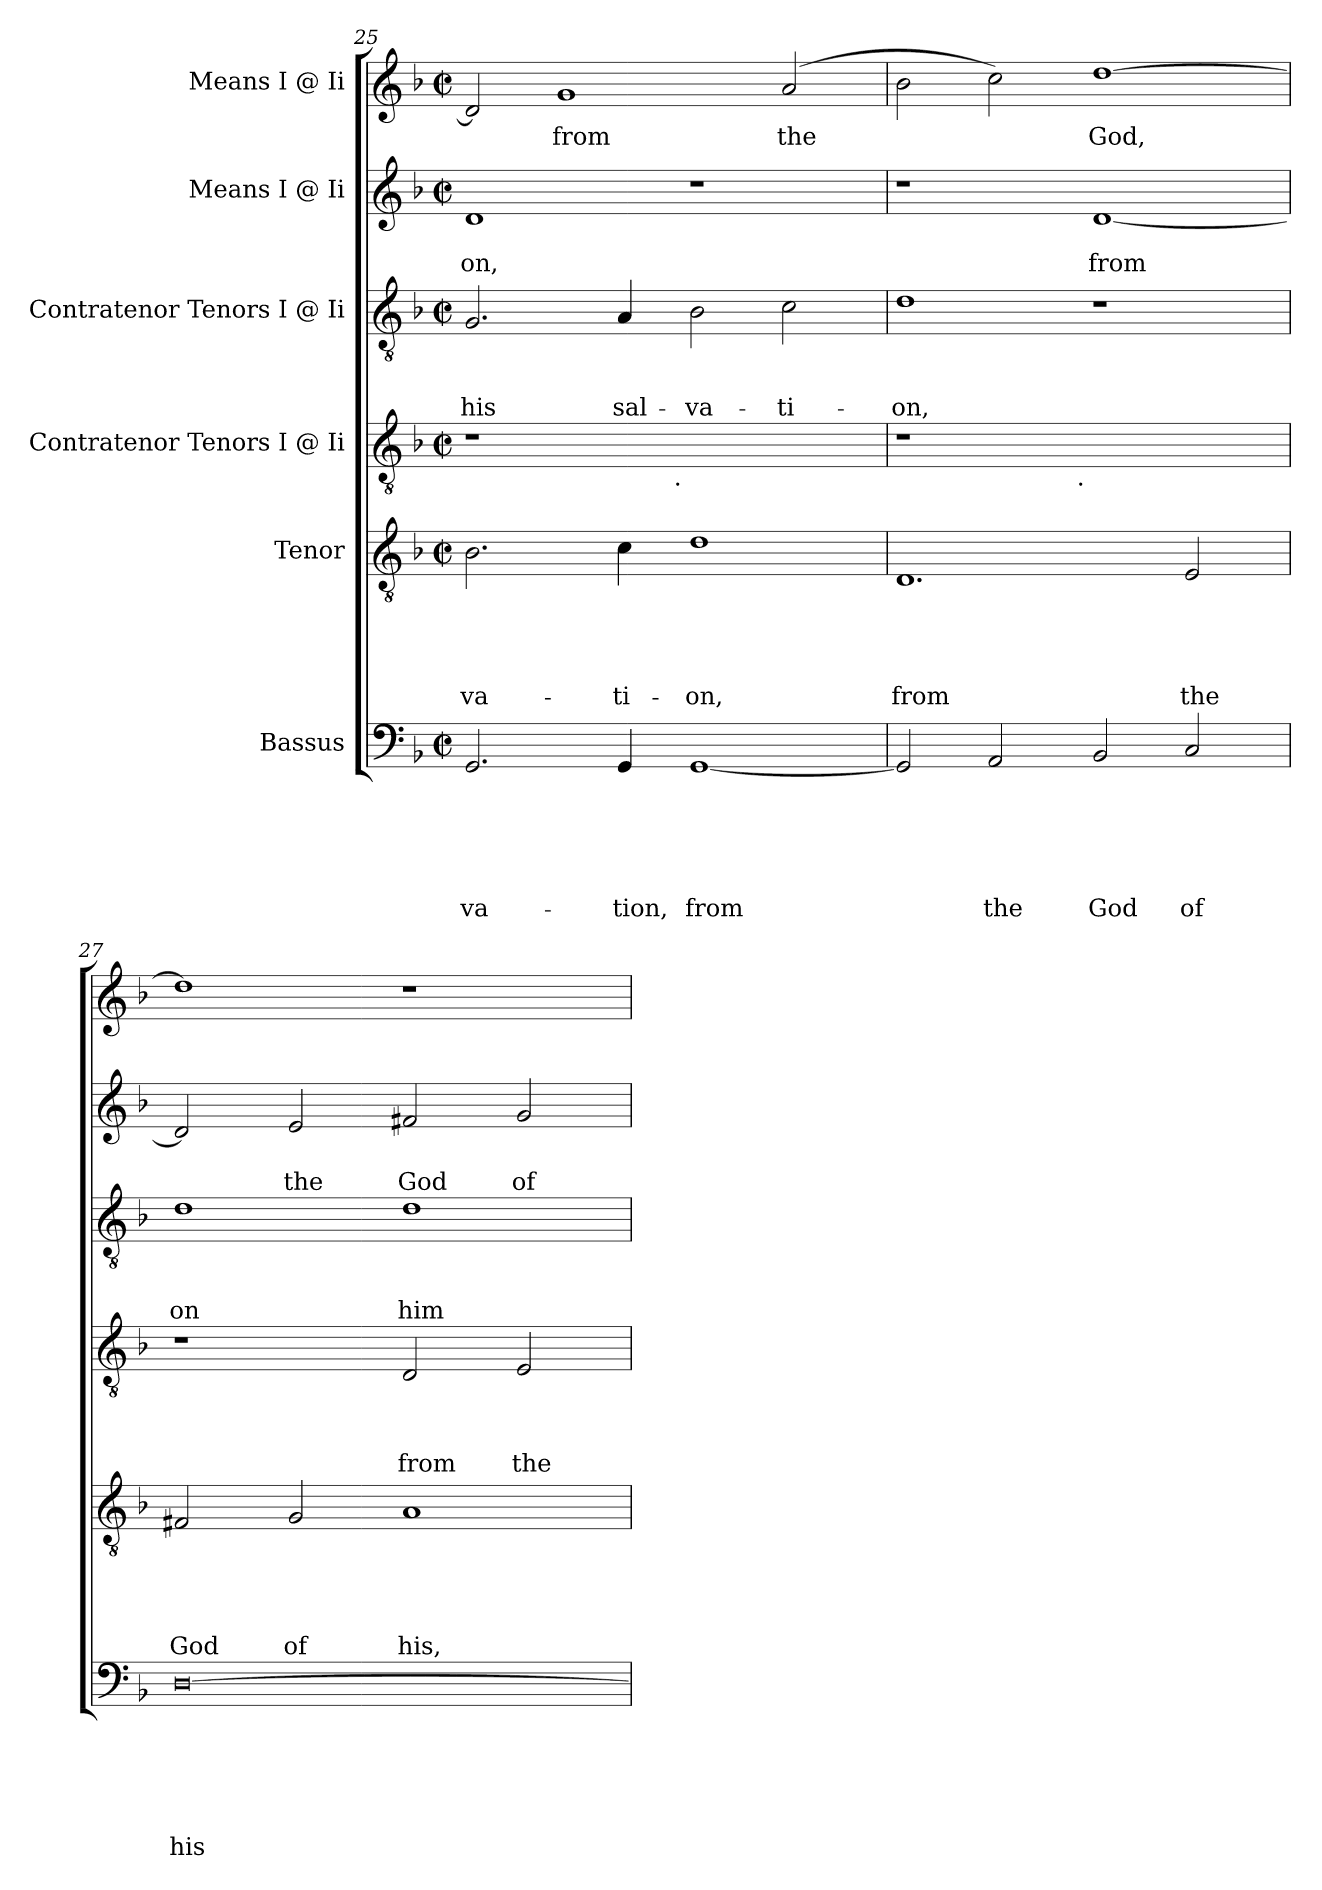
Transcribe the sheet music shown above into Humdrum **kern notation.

**kern	**text	**text	**text	**text	**text	**text	**kern	**text	**text	**text	**text	**text	**kern	**text	**text	**text	**text	**kern	**text	**text	**text	**kern	**text	**text	**kern	**text
*part6	*part6	*part6	*part6	*part6	*part6	*part6	*part5	*part5	*part5	*part5	*part5	*part5	*part4	*part4	*part4	*part4	*part4	*part3	*part3	*part3	*part3	*part2	*part2	*part2	*part1	*part1
*staff6	*staff6	*staff6	*staff6	*staff6	*staff6	*staff6	*staff5	*staff5	*staff5	*staff5	*staff5	*staff5	*staff4	*staff4	*staff4	*staff4	*staff4	*staff3	*staff3	*staff3	*staff3	*staff2	*staff2	*staff2	*staff1	*staff1
*I"Bassus	*	*	*	*	*	*	*I"Tenor	*	*	*	*	*	*I"Contratenor Tenors I @ Ii	*	*	*	*	*I"Contratenor Tenors I @ Ii	*	*	*	*I"Means I @ Ii	*	*	*I"Means I @ Ii	*
*clefF4	*	*	*	*	*	*	*clefGv2	*	*	*	*	*	*clefGv2	*	*	*	*	*clefGv2	*	*	*	*clefG2	*	*	*clefG2	*
*k[b-]	*	*	*	*	*	*	*k[b-]	*	*	*	*	*	*k[b-]	*	*	*	*	*k[b-]	*	*	*	*k[b-]	*	*	*k[b-]	*
*F:	*	*	*	*	*	*	*F:	*	*	*	*	*	*F:	*	*	*	*	*F:	*	*	*	*F:	*	*	*F:	*
*M2/2	*	*	*	*	*	*	*M2/2	*	*	*	*	*	*M2/2	*	*	*	*	*M2/2	*	*	*	*M2/2	*	*	*M2/2	*
*met(c|)	*	*	*	*	*	*	*met(c|)	*	*	*	*	*	*met(c|)	*	*	*	*	*met(c|)	*	*	*	*met(c|)	*	*	*met(c|)	*
=25	=25	=25	=25	=25	=25	=25	=25	=25	=25	=25	=25	=25	=25	=25	=25	=25	=25	=25	=25	=25	=25	=25	=25	=25	=25	=25
!	!	!	!	!	!	!LO:LY:b	!	!	!	!	!	!LO:LY:b	!	!	!	!	!	!	!	!	!LO:LY:b	!	!	!LO:LY:b	!	!
*	*	*	*	*	*	*	*	*	*	*	*	*	*^	*	*	*	*	*	*	*	*	*	*	*	*	*
2.GG/	.	.	.	.	.	-va-	2.B-\	.	.	.	.	-va-	1r	2ryy	.	.	.	.	2.G/	.	.	his	1d	.	-on,	2d/]	.
!	!	!	!	!	!	!	!	!	!	!	!	!	!	!	!	!	!	!	!	!	!	!	!	!	!	!	!LO:LY:b
.	.	.	.	.	.	.	.	.	.	.	.	.	.	4...ryy	.	.	.	.	.	.	.	.	.	.	.	1g	from
!	!	!	!	!	!	!LO:LY:b	!	!	!	!	!	!LO:LY:b	!	!	!	!	!	!	!	!	!	!LO:LY:b	!	!	!	!	!
4GG/	.	.	.	.	.	-tion,	4c\	.	.	.	.	-ti-	.	.	.	.	.	.	4A/	.	.	sal-	.	.	.	.	.
!	!	!	!	!	!	!	!	!	!	!	!	!	!	!LO:TX:b:t=.	!	!	!	!	!	!	!	!	!	!	!	!	!
.	.	.	.	.	.	.	.	.	.	.	.	.	.	1ryy	.	.	.	.	.	.	.	.	.	.	.	.	.
!	!	!	!	!	!	!LO:LY:b	!	!	!	!	!	!LO:LY:b	!	!	!	!	!	!	!	!	!	!LO:LY:b	!	!	!	!	!
[<1GG	.	.	.	.	.	from	1d	.	.	.	.	-on,	1ryy	.	.	.	.	.	2B-\	.	.	-va-	1r	.	.	.	.
!	!	!	!	!	!	!	!	!	!	!	!	!	!	!	!	!	!	!	!	!	!	!LO:LY:b	!	!	!	!	!LO:LY:b
.	.	.	.	.	.	.	.	.	.	.	.	.	.	.	.	.	.	.	2c\	.	.	-ti-	.	.	.	(2a/	the
.	.	.	.	.	.	.	.	.	.	.	.	.	.	32ryy	.	.	.	.	.	.	.	.	.	.	.	.	.
=26	=26	=26	=26	=26	=26	=26	=26	=26	=26	=26	=26	=26	=26	=26	=26	=26	=26	=26	=26	=26	=26	=26	=26	=26	=26	=26	=26
!	!	!	!	!	!	!	!	!	!	!	!	!LO:LY:b	!	!	!	!	!	!	!	!	!	!LO:LY:b	!	!	!	!	!
2GG/]	.	.	.	.	.	.	1.D	.	.	.	.	from	1r	2ryy	.	.	.	.	1d	.	.	-on,	1r	.	.	2b-\	.
!	!	!	!	!	!	!LO:LY:b	!	!	!	!	!	!	!	!	!	!	!	!	!	!	!	!	!	!	!	!	!
2AA/	.	.	.	.	.	the	.	.	.	.	.	.	.	4...ryy	.	.	.	.	.	.	.	.	.	.	.	2cc\)	.
!	!	!	!	!	!	!	!	!	!	!	!	!	!	!LO:TX:b:t=.	!	!	!	!	!	!	!	!	!	!	!	!	!
.	.	.	.	.	.	.	.	.	.	.	.	.	.	1ryy	.	.	.	.	.	.	.	.	.	.	.	.	.
!	!	!	!	!	!	!LO:LY:b	!	!	!	!	!	!	!	!	!	!	!	!	!	!	!	!	!	!	!LO:LY:b	!	!LO:LY:b
2BB-/	.	.	.	.	.	God	.	.	.	.	.	.	1ryy	.	.	.	.	.	1r	.	.	.	[<1d	.	from	[>1dd	God,
!	!	!	!	!	!	!LO:LY:b	!	!	!	!	!	!LO:LY:b	!	!	!	!	!	!	!	!	!	!	!	!	!	!	!
2C/	.	.	.	.	.	of	2E/	.	.	.	.	the	.	.	.	.	.	.	.	.	.	.	.	.	.	.	.
.	.	.	.	.	.	.	.	.	.	.	.	.	.	32ryy	.	.	.	.	.	.	.	.	.	.	.	.	.
=27	=27	=27	=27	=27	=27	=27	=27	=27	=27	=27	=27	=27	=27	=27	=27	=27	=27	=27	=27	=27	=27	=27	=27	=27	=27	=27	=27
!	!	!	!	!	!	!LO:LY:b	!	!	!	!	!	!LO:LY:b	!	!	!	!	!	!	!	!	!	!LO:LY:b	!	!	!	!	!
*	*	*	*	*	*	*	*	*	*	*	*	*	*v	*v	*	*	*	*	*	*	*	*	*	*	*	*	*
[<0D	.	.	.	.	.	his	2F#X/	.	.	.	.	God	1r	.	.	.	.	1d	.	.	on	2d/]	.	.	1dd]	.
!	!	!	!	!	!	!	!	!	!	!	!	!LO:LY:b	!	!	!	!	!	!	!	!	!	!	!	!LO:LY:b	!	!
.	.	.	.	.	.	.	2G/	.	.	.	.	of	.	.	.	.	.	.	.	.	.	2e/	.	the	.	.
!	!	!	!	!	!	!	!	!	!	!	!	!LO:LY:b	!	!	!	!	!LO:LY:b	!	!	!	!LO:LY:b	!	!	!LO:LY:b	!	!
.	.	.	.	.	.	.	1A	.	.	.	.	his,	2D/	.	.	.	from	1d	.	.	him	2f#X/	.	God	1r	.
!	!	!	!	!	!	!	!	!	!	!	!	!	!	!	!	!	!LO:LY:b	!	!	!	!	!	!	!LO:LY:b	!	!
.	.	.	.	.	.	.	.	.	.	.	.	.	2E/	.	.	.	the	.	.	.	.	2g/	.	of	.	.
=	=	=	=	=	=	=	=	=	=	=	=	=	=	=	=	=	=	=	=	=	=	=	=	=	=	=
*-	*-	*-	*-	*-	*-	*-	*-	*-	*-	*-	*-	*-	*-	*-	*-	*-	*-	*-	*-	*-	*-	*-	*-	*-	*-	*-
